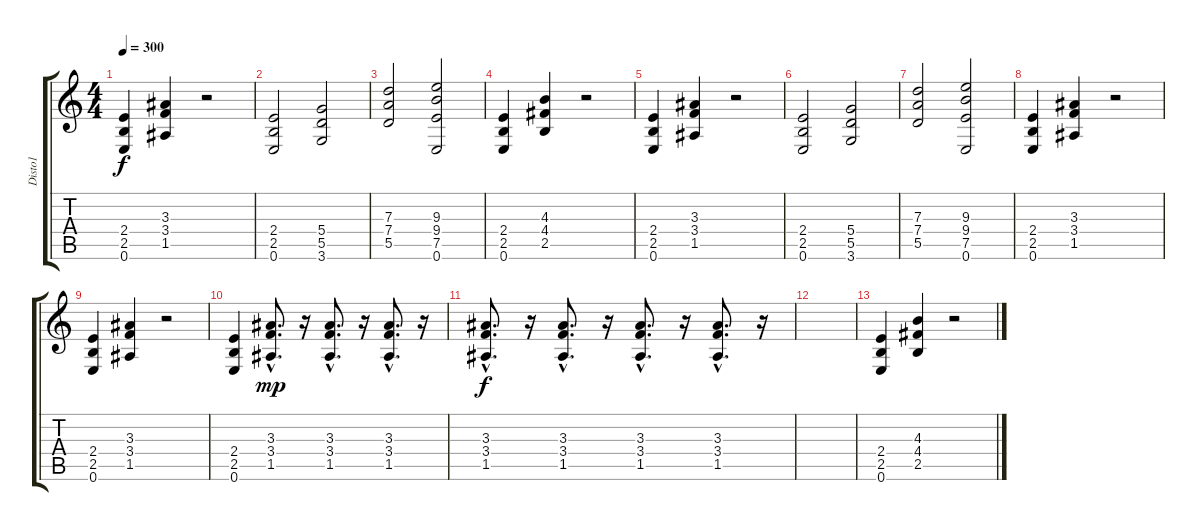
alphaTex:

\track ("Disto1" "Disto1") {instrument distortionguitar}
\staff {score tabs}
\tuning (E4 B3 G3 D3 A2 E2) {hide}
\ts (4 4)
\tempo 300
\clef g2
\ks c
(2.4 2.5 0.6).4{dy f} (3.3 3.4 1.5).4 r.2 |
(2.4 2.5 0.6).2 (5.4 5.5 3.6).2 |
(7.3 7.4 5.5).2 (9.3 9.4 7.5 0.6).2 |
(2.4 2.5 0.6).4 (4.3 4.4 2.5).4 r.2 |
(2.4 2.5 0.6).4 (3.3 3.4 1.5).4 r.2 |
(2.4 2.5 0.6).2 (5.4 5.5 3.6).2 |
(7.3 7.4 5.5).2 (9.3 9.4 7.5 0.6).2 |
(2.4 2.5 0.6).4 (3.3 3.4 1.5).4 r.2 |
(2.4 2.5 0.6).4 (3.3 3.4 1.5).4 r.2 |
(2.4 2.5 0.6).4 (3.3{hac} 3.4{hac} 1.5{hac}).8{d dy mp} r.16 (3.3{hac} 3.4{hac} 1.5{hac}).8{d} r.16 (3.3{hac} 3.4{hac} 1.5{hac}).8{d} r.16 |
(3.3{hac} 3.4{hac} 1.5{hac}).8{d dy f} r.16 (3.3{hac} 3.4{hac} 1.5{hac}).8{d} r.16 (3.3{hac} 3.4{hac} 1.5{hac}).8{d} r.16 (3.3{hac} 3.4{hac} 1.5{hac}).8{d} r.16 |
|
(2.4 2.5 0.6).4 (4.3 4.4 2.5).4 r.2
